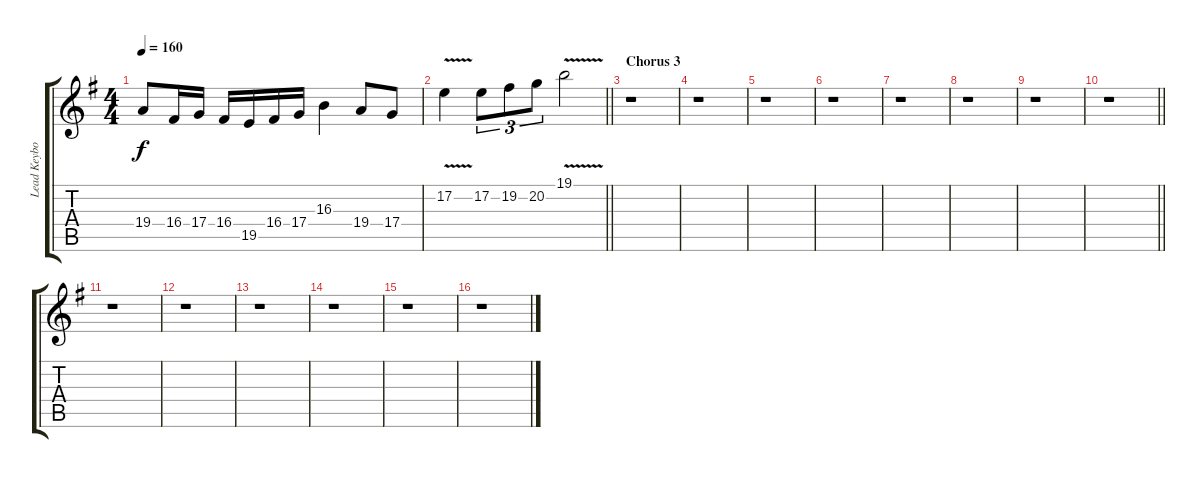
\track ("Lead Keyboard: Patrik Västilä" "Lead Keybo") {instrument lead1square}
\staff {score tabs}
\tuning (E4 B3 G3 D3 A2 E2) {hide}
\ts (4 4)
\tempo 160
\clef g2
\ks eminor
19.4.8{dy f} 16.4.16 17.4.16 16.4.16 19.5.16 16.4.16 17.4.16 16.3.4 19.4.8 17.4.8 |
\barLineRight lightlight
17.2{v}.4 17.2.8{tu (3 2)} 19.2.8{tu (3 2)} 20.2.8{tu (3 2)} 19.1{v}.2 |
\section ("" "Chorus 3")
r.1 |
r.1 |
r.1 |
r.1 |
r.1 |
r.1 |
r.1 |
\barLineRight lightlight
r.1 |
r.1 |
r.1 |
r.1 |
r.1 |
r.1 |
r.1
